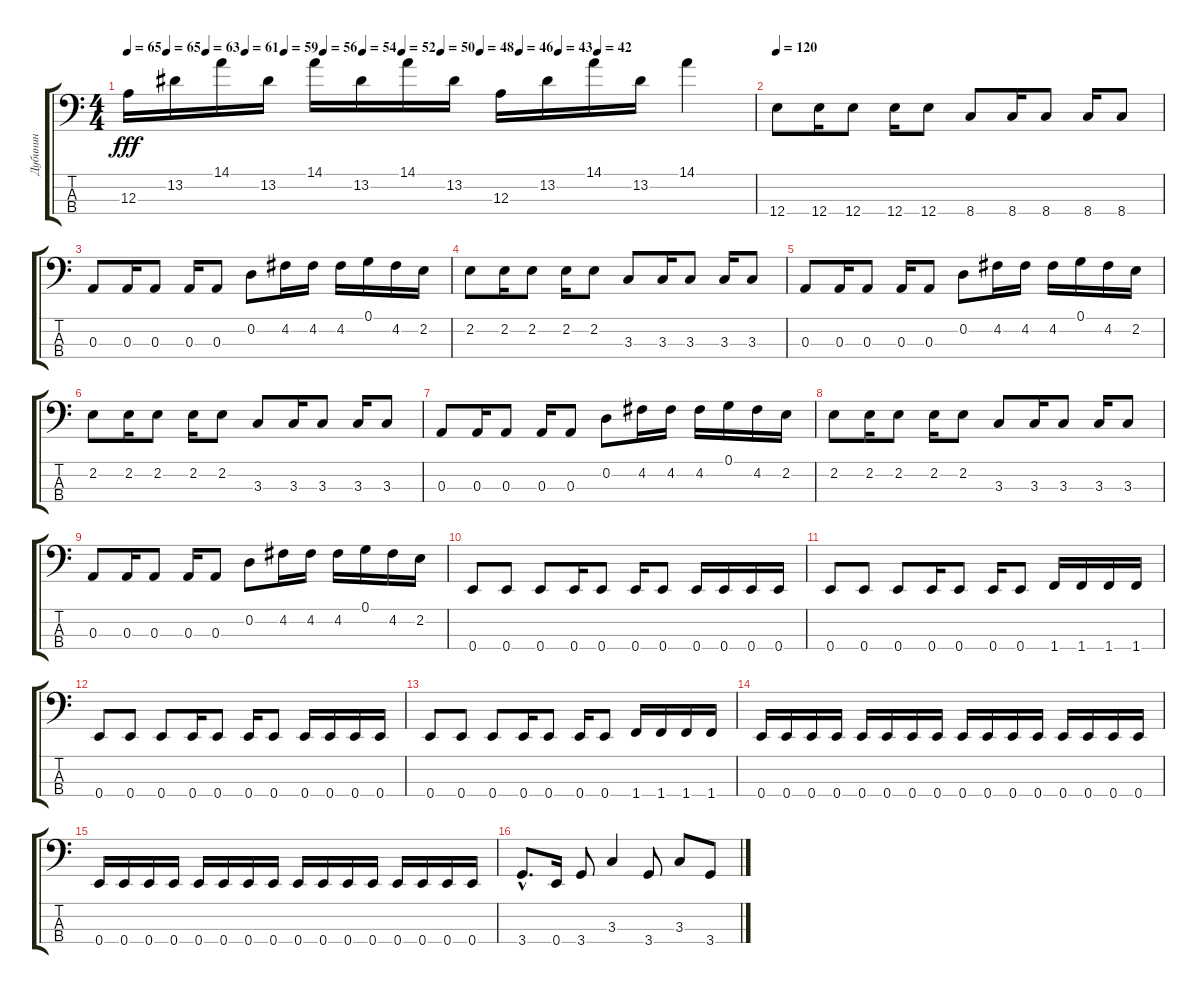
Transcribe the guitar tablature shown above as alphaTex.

\track ("Дубинин" "Дубинин") {instrument electricbassfinger}
\staff {score tabs}
\tuning (G2 D2 A1 E1) {hide}
\ts (4 4)
\tempo 65
\tempo (65 0.0625)
\tempo (63 0.125)
\tempo (61 0.1875)
\tempo (59 0.25)
\tempo (56 0.3125)
\tempo (54 0.375)
\tempo (52 0.4375)
\tempo (50 0.5)
\tempo (48 0.5625)
\tempo (46 0.625)
\tempo (43 0.6875)
\tempo (42 0.75)
\clef f4
\ks c
12.3.16{dy fff} 13.2.16 14.1.16 13.2.16 14.1.16 13.2.16 14.1.16 13.2.16 12.3.16 13.2.16 14.1.16 13.2.16 14.1.4 |
\tempo 120
12.4.8 12.4.16 12.4.8 12.4.16 12.4.8 8.4.8 8.4.16 8.4.8 8.4.16 8.4.8 |
0.3.8 0.3.16 0.3.8 0.3.16 0.3.8 0.2.8 4.2.16 4.2.16 4.2.16 0.1.16 4.2.16 2.2.16 |
2.2.8 2.2.16 2.2.8 2.2.16 2.2.8 3.3.8 3.3.16 3.3.8 3.3.16 3.3.8 |
0.3.8 0.3.16 0.3.8 0.3.16 0.3.8 0.2.8 4.2.16 4.2.16 4.2.16 0.1.16 4.2.16 2.2.16 |
2.2.8 2.2.16 2.2.8 2.2.16 2.2.8 3.3.8 3.3.16 3.3.8 3.3.16 3.3.8 |
0.3.8 0.3.16 0.3.8 0.3.16 0.3.8 0.2.8 4.2.16 4.2.16 4.2.16 0.1.16 4.2.16 2.2.16 |
2.2.8 2.2.16 2.2.8 2.2.16 2.2.8 3.3.8 3.3.16 3.3.8 3.3.16 3.3.8 |
0.3.8 0.3.16 0.3.8 0.3.16 0.3.8 0.2.8 4.2.16 4.2.16 4.2.16 0.1.16 4.2.16 2.2.16 |
0.4.8 0.4.8 0.4.8 0.4.16 0.4.8 0.4.16 0.4.8 0.4.16 0.4.16 0.4.16 0.4.16 |
0.4.8 0.4.8 0.4.8 0.4.16 0.4.8 0.4.16 0.4.8 1.4.16 1.4.16 1.4.16 1.4.16 |
0.4.8 0.4.8 0.4.8 0.4.16 0.4.8 0.4.16 0.4.8 0.4.16 0.4.16 0.4.16 0.4.16 |
0.4.8 0.4.8 0.4.8 0.4.16 0.4.8 0.4.16 0.4.8 1.4.16 1.4.16 1.4.16 1.4.16 |
0.4.16 0.4.16 0.4.16 0.4.16 0.4.16 0.4.16 0.4.16 0.4.16 0.4.16 0.4.16 0.4.16 0.4.16 0.4.16 0.4.16 0.4.16 0.4.16 |
0.4.16 0.4.16 0.4.16 0.4.16 0.4.16 0.4.16 0.4.16 0.4.16 0.4.16 0.4.16 0.4.16 0.4.16 0.4.16 0.4.16 0.4.16 0.4.16 |
3.4{hac}.8{d} 0.4.16 3.4.8 3.3.4 3.4.8 3.3.8 3.4.8
